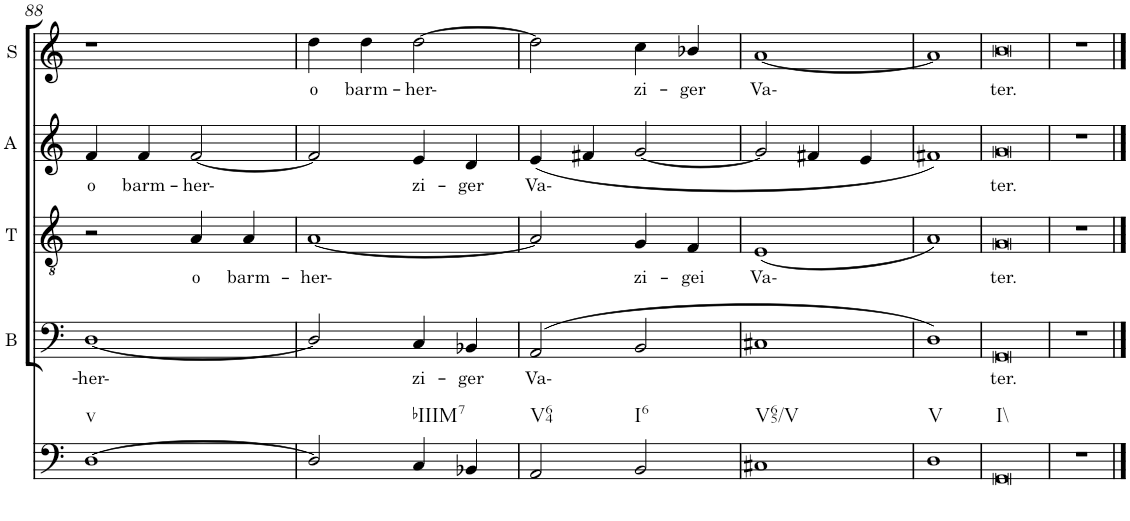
**kern	**kern	**text	**kern	**text	**kern	**text	**kern	**text
*part5	*part4	*part4	*part3	*part3	*part2	*part2	*part1	*part1
*staff5	*staff4	*staff4	*staff3	*staff3	*staff2	*staff2	*staff1	*staff1
*I"Continuo	*I"Bass	*	*I"Tenor	*	*I"Alto	*	*I"Soprano	*
*	*I'B	*	*I'T	*	*I'A	*	*I'S	*
!!LO:PB:g=z
*clefG2	*clefG2	*	*clefF4	*	*clefF4	*	*clefGv2	*
*k[]	*k[]	*	*k[]	*	*k[]	*	*k[]	*
*	*	*	*M4/4	*	*M4/4	*	*M4/4	*
=88	=88	=88	=88	=88	=88	=88	=88	=88
!LO:TX:b:t=v	!	!	!	!	!	!	!	!
!	!	!LO:LY:b	!	!	!	!LO:LY:b	!	!
[1D	[1D	her-	2r	.	4f/	o	1r	.
!	!	!	!	!	!	!LO:LY:b	!	!
.	.	.	.	.	4f/	barm-	.	.
!	!	!	!	!LO:LY:b	!	!LO:LY:b	!	!
.	.	.	4A/	o	[2f/	her-	.	.
!	!	!	!	!LO:LY:b	!	!	!	!
.	.	.	4A/	barm-	.	.	.	.
=89	=89	=89	=89	=89	=89	=89	=89	=89
!	!	!	!	!LO:LY:b	!	!	!	!LO:LY:b
2D/]	2D/]	.	[1A	her-	2f/]	.	4dd\	o
!	!	!	!	!	!	!	!	!LO:LY:b
.	.	.	.	.	.	.	4dd\	barm-
!LO:TX:b:t=bIIIM7	!	!	!	!	!	!	!	!
!	!	!LO:LY:b	!	!	!	!LO:LY:b	!	!LO:LY:b
4C/	4C/	zi-	.	.	4e/	zi-	[2dd\	her-
!	!	!LO:LY:b	!	!	!	!LO:LY:b	!	!
4BB-X/	4BB-X/	ger	.	.	4d/	ger	.	.
=90	=90	=90	=90	=90	=90	=90	=90	=90
!LO:TX:b:t=V64	!	!	!	!	!	!	!	!
!	!	!LO:LY:b	!	!	!	!LO:LY:b	!	!
2AA/	(2AA/	Va-	2A/]	.	(4e/	Va-	2dd\]	.
.	.	.	.	.	4f#X/	.	.	.
!LO:TX:b:t=I6	!	!	!	!	!	!	!	!
!	!	!	!	!LO:LY:b	!	!	!	!LO:LY:b
2BB/	2BB/	.	4G/	zi-	[2g/	.	4cc\	zi-
!	!	!	!	!LO:LY:b	!	!	!	!LO:LY:b
.	.	.	4F/	gei	.	.	4b-X/	ger
=91	=91	=91	=91	=91	=91	=91	=91	=91
!LO:TX:b:t=V65/V	!	!	!	!	!	!	!	!
!	!	!	!	!LO:LY:b	!	!	!	!LO:LY:b
1C#X	1C#X	.	(1E	Va-	2g/]	.	[1a	Va-
.	.	.	.	.	4f#X/	.	.	.
.	.	.	.	.	4e/	.	.	.
=92	=92	=92	=92	=92	=92	=92	=92	=92
!LO:TX:b:t=V	!	!	!	!	!	!	!	!
1D	1D)	.	1A)	.	1f#X)	.	1a]	.
=93	=93	=93	=93	=93	=93	=93	=93	=93
!LO:TX:b:t=I\\	!	!	!	!	!	!	!	!
!	!	!LO:LY:b	!	!LO:LY:b	!	!LO:LY:b	!	!LO:LY:b
[1GG	[1GG	ter.	[1G	ter.	[1g	ter.	[1b	ter.
=94	=94	=94	=94	=94	=94	=94	=94	=94
1r	1r	.	1r	.	1r	.	1r	.
1GG]	1GG]	.	1G]	.	1g]	.	1b]	.
==	==	==	==	==	==	==	==	==
*-	*-	*-	*-	*-	*-	*-	*-	*-
